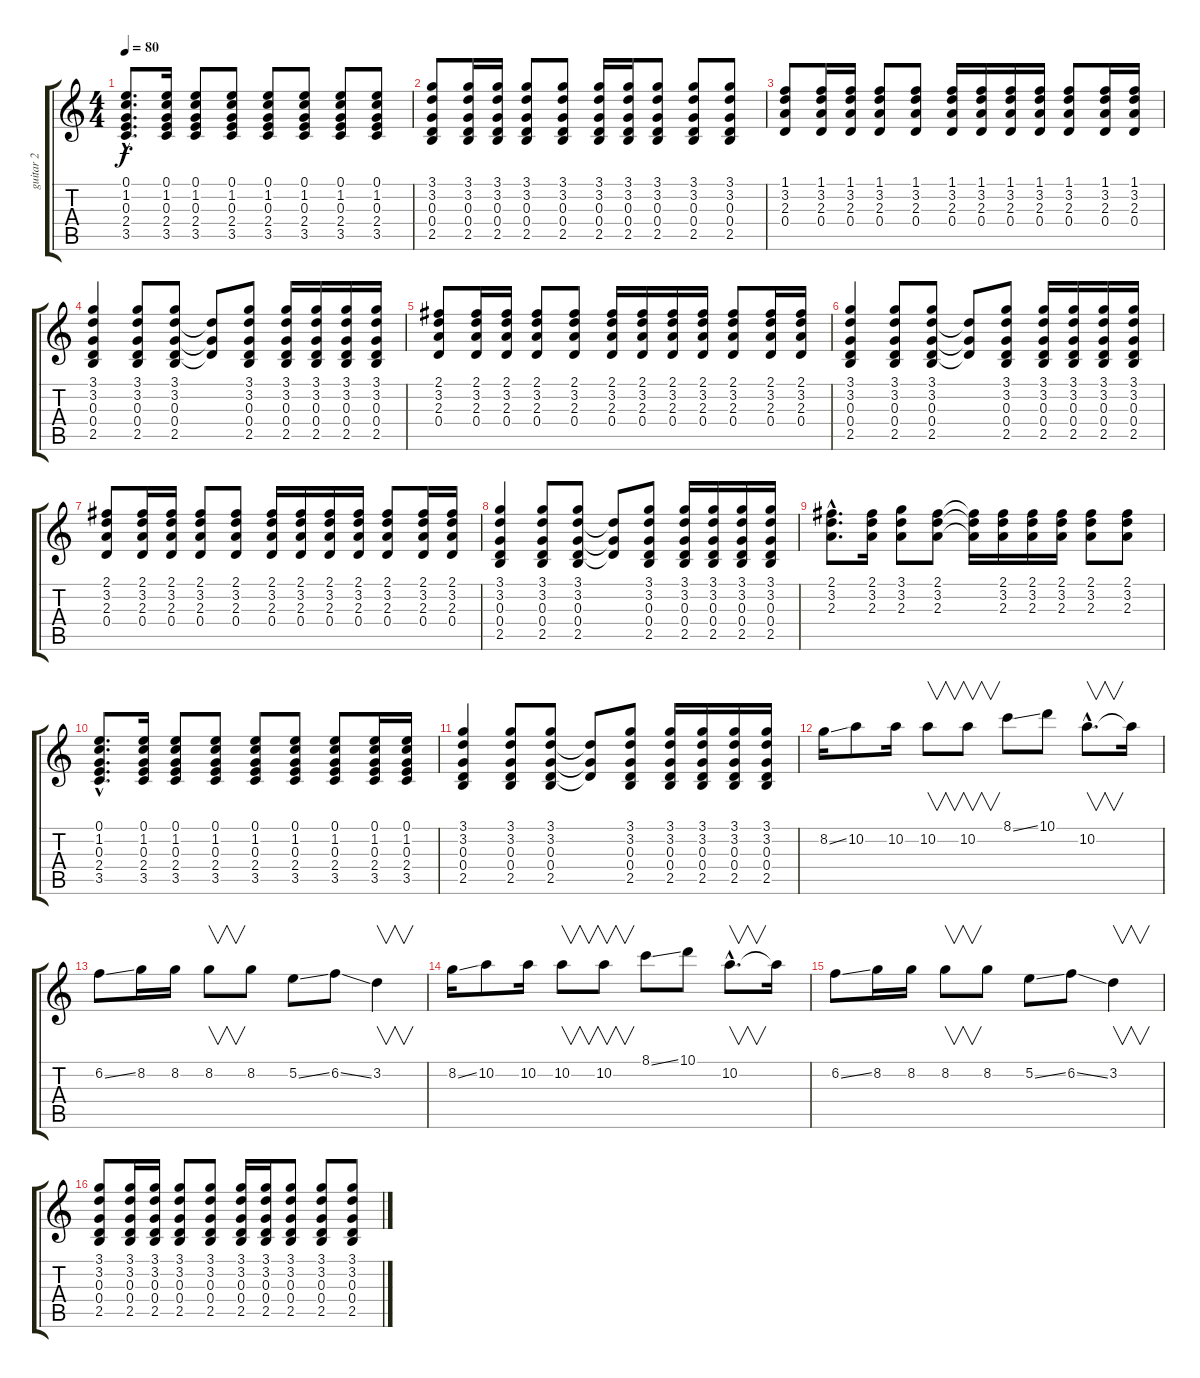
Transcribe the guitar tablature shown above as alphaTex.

\track ("guitar 2 " "guitar 2 ") {instrument acousticguitarsteel}
\staff {score tabs}
\tuning (E4 B3 G3 D3 A2 D2) {hide}
\ts (4 4)
\tempo 80
\clef g2
\ks c
(0.1{hac} 1.2{hac} 0.3{hac} 2.4{hac} 3.5{hac}).8{d dy f} (0.1 1.2 0.3 2.4 3.5).16 (0.1 1.2 0.3 2.4 3.5).8 (0.1 1.2 0.3 2.4 3.5).8 (0.1 1.2 0.3 2.4 3.5).8 (0.1 1.2 0.3 2.4 3.5).8 (0.1 1.2 0.3 2.4 3.5).8 (0.1 1.2 0.3 2.4 3.5).8 |
(3.1 3.2 0.3 0.4 2.5).8 (3.1 3.2 0.3 0.4 2.5).16 (3.1 3.2 0.3 0.4 2.5).16 (3.1 3.2 0.3 0.4 2.5).8 (3.1 3.2 0.3 0.4 2.5).8 (3.1 3.2 0.3 0.4 2.5).16 (3.1 3.2 0.3 0.4 2.5).16 (3.1 3.2 0.3 0.4 2.5).8 (3.1 3.2 0.3 0.4 2.5).8 (3.1 3.2 0.3 0.4 2.5).8 |
(1.1 3.2 2.3 0.4).8 (1.1 3.2 2.3 0.4).16 (1.1 3.2 2.3 0.4).16 (1.1 3.2 2.3 0.4).8 (1.1 3.2 2.3 0.4).8 (1.1 3.2 2.3 0.4).16 (1.1 3.2 2.3 0.4).16 (1.1 3.2 2.3 0.4).16 (1.1 3.2 2.3 0.4).16 (1.1 3.2 2.3 0.4).8 (1.1 3.2 2.3 0.4).16 (1.1 3.2 2.3 0.4).16 |
(3.1 3.2 0.3 0.4 2.5).4 (3.1 3.2 0.3 0.4 2.5).8 (3.1 3.2 0.3 0.4 2.5).8 (3.2{t} 0.3{t} 0.4{t}).8 (3.1 3.2 0.3 0.4 2.5).8 (3.1 3.2 0.3 0.4 2.5).16 (3.1 3.2 0.3 0.4 2.5).16 (3.1 3.2 0.3 0.4 2.5).16 (3.1 3.2 0.3 0.4 2.5).16 |
(2.1 3.2 2.3 0.4).8 (2.1 3.2 2.3 0.4).16 (2.1 3.2 2.3 0.4).16 (2.1 3.2 2.3 0.4).8 (2.1 3.2 2.3 0.4).8 (2.1 3.2 2.3 0.4).16 (2.1 3.2 2.3 0.4).16 (2.1 3.2 2.3 0.4).16 (2.1 3.2 2.3 0.4).16 (2.1 3.2 2.3 0.4).8 (2.1 3.2 2.3 0.4).16 (2.1 3.2 2.3 0.4).16 |
(3.1 3.2 0.3 0.4 2.5).4 (3.1 3.2 0.3 0.4 2.5).8 (3.1 3.2 0.3 0.4 2.5).8 (3.2{t} 0.3{t} 0.4{t}).8 (3.1 3.2 0.3 0.4 2.5).8 (3.1 3.2 0.3 0.4 2.5).16 (3.1 3.2 0.3 0.4 2.5).16 (3.1 3.2 0.3 0.4 2.5).16 (3.1 3.2 0.3 0.4 2.5).16 |
(2.1 3.2 2.3 0.4).8 (2.1 3.2 2.3 0.4).16 (2.1 3.2 2.3 0.4).16 (2.1 3.2 2.3 0.4).8 (2.1 3.2 2.3 0.4).8 (2.1 3.2 2.3 0.4).16 (2.1 3.2 2.3 0.4).16 (2.1 3.2 2.3 0.4).16 (2.1 3.2 2.3 0.4).16 (2.1 3.2 2.3 0.4).8 (2.1 3.2 2.3 0.4).16 (2.1 3.2 2.3 0.4).16 |
(3.1 3.2 0.3 0.4 2.5).4 (3.1 3.2 0.3 0.4 2.5).8 (3.1 3.2 0.3 0.4 2.5).8 (3.2{t} 0.3{t} 0.4{t}).8 (3.1 3.2 0.3 0.4 2.5).8 (3.1 3.2 0.3 0.4 2.5).16 (3.1 3.2 0.3 0.4 2.5).16 (3.1 3.2 0.3 0.4 2.5).16 (3.1 3.2 0.3 0.4 2.5).16 |
(2.1{hac} 3.2{hac} 2.3{hac}).8{d} (2.1 3.2 2.3).16 (3.1 3.2 2.3).8 (2.1 3.2 2.3).8 (2.1{t} 3.2{t} 2.3{t}).16 (2.1 3.2 2.3).16 (2.1 3.2 2.3).16 (2.1 3.2 2.3).16 (2.1 3.2 2.3).8 (2.1 3.2 2.3).8 |
(0.1{hac} 1.2{hac} 0.3{hac} 2.4{hac} 3.5{hac}).8{d} (0.1 1.2 0.3 2.4 3.5).16 (0.1 1.2 0.3 2.4 3.5).8 (0.1 1.2 0.3 2.4 3.5).8 (0.1 1.2 0.3 2.4 3.5).8 (0.1 1.2 0.3 2.4 3.5).8 (0.1 1.2 0.3 2.4 3.5).8 (0.1 1.2 0.3 2.4 3.5).16 (0.1 1.2 0.3 2.4 3.5).16 |
(3.1 3.2 0.3 0.4 2.5).4 (3.1 3.2 0.3 0.4 2.5).8 (3.1 3.2 0.3 0.4 2.5).8 (3.2{t} 0.3{t} 0.4{t}).8 (3.1 3.2 0.3 0.4 2.5).8 (3.1 3.2 0.3 0.4 2.5).16 (3.1 3.2 0.3 0.4 2.5).16 (3.1 3.2 0.3 0.4 2.5).16 (3.1 3.2 0.3 0.4 2.5).16 |
8.2{ss}.16 10.2.8 10.2.16 10.2.8{v} 10.2.8{v} 8.1{ss}.8 10.1.8 10.2{hac}.8{v d} 10.2{t}.16 |
6.2{ss}.8 8.2.16 8.2.16 8.2.8{v} 8.2.8 5.2{ss}.8 6.2{ss}.8 3.2.4{v} |
8.2{ss}.16 10.2.8 10.2.16 10.2.8{v} 10.2.8{v} 8.1{ss}.8 10.1.8 10.2{hac}.8{v d} 10.2{t}.16 |
6.2{ss}.8 8.2.16 8.2.16 8.2.8{v} 8.2.8 5.2{ss}.8 6.2{ss}.8 3.2.4{v} |
(3.1 3.2 0.3 0.4 2.5).8 (3.1 3.2 0.3 0.4 2.5).16 (3.1 3.2 0.3 0.4 2.5).16 (3.1 3.2 0.3 0.4 2.5).8 (3.1 3.2 0.3 0.4 2.5).8 (3.1 3.2 0.3 0.4 2.5).16 (3.1 3.2 0.3 0.4 2.5).16 (3.1 3.2 0.3 0.4 2.5).8 (3.1 3.2 0.3 0.4 2.5).8 (3.1 3.2 0.3 0.4 2.5).8
